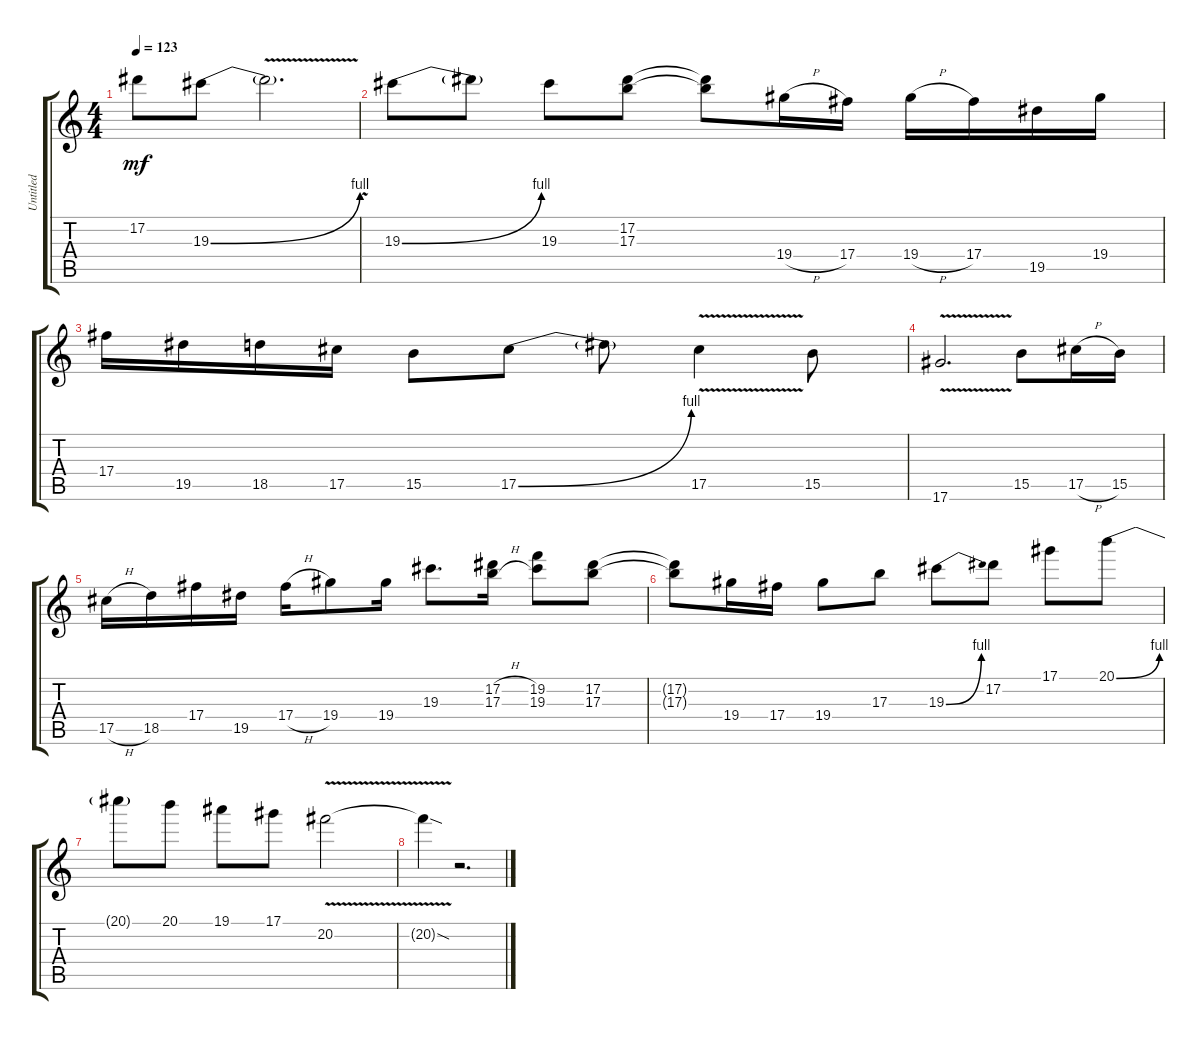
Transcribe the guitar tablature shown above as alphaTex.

\track ("Untitled" "Untitled") {instrument distortionguitar}
\staff {score tabs}
\tuning (Eb4 Bb3 Gb3 Db3 Ab2 Eb2) {hide}
\ts (4 4)
\tempo 123
\clef g2
\ks c
17.2.8{dy mf} 19.3{be (bend 0 0 60 4)}.8 19.3{v t}.2{d} |
19.3{be (bend 0 0 60 4)}.8 19.3{t}.8 19.3.8 (17.2 17.3).8 (17.2{t} 17.3{t}).8 19.4{h}.16 17.4.16 19.4{h}.16 17.4.16 19.5.16 19.4.16 |
17.4.16 19.5.16 18.5.16 17.5.16 15.5.8 17.5{be (bend 0 0 60 4)}.8 17.5{t}.8 17.5{v}.4 15.5.8 |
17.6{v}.2{d} 15.5.8 17.5{h}.16 15.5.16 |
17.5{h}.16 18.5.16 17.4.16 19.5.16 17.4{h}.16 19.4.8 19.4.16 19.3.8{d} (17.2{h} 17.3{h}).16 (19.2 19.3).8 (17.2 17.3).8 |
(17.2{t} 17.3{t}).8 19.4.16 17.4.16 19.4.8 17.3.8 19.3{be (bend 0 0 60 4)}.8 17.2.8 17.1.8 20.1{be (bend 0 0 60 4)}.8 |
20.1{t}.8 20.1.8 19.1.8 17.1.8 20.2{v}.2 |
20.2{sod t}.4 r.2{d}
